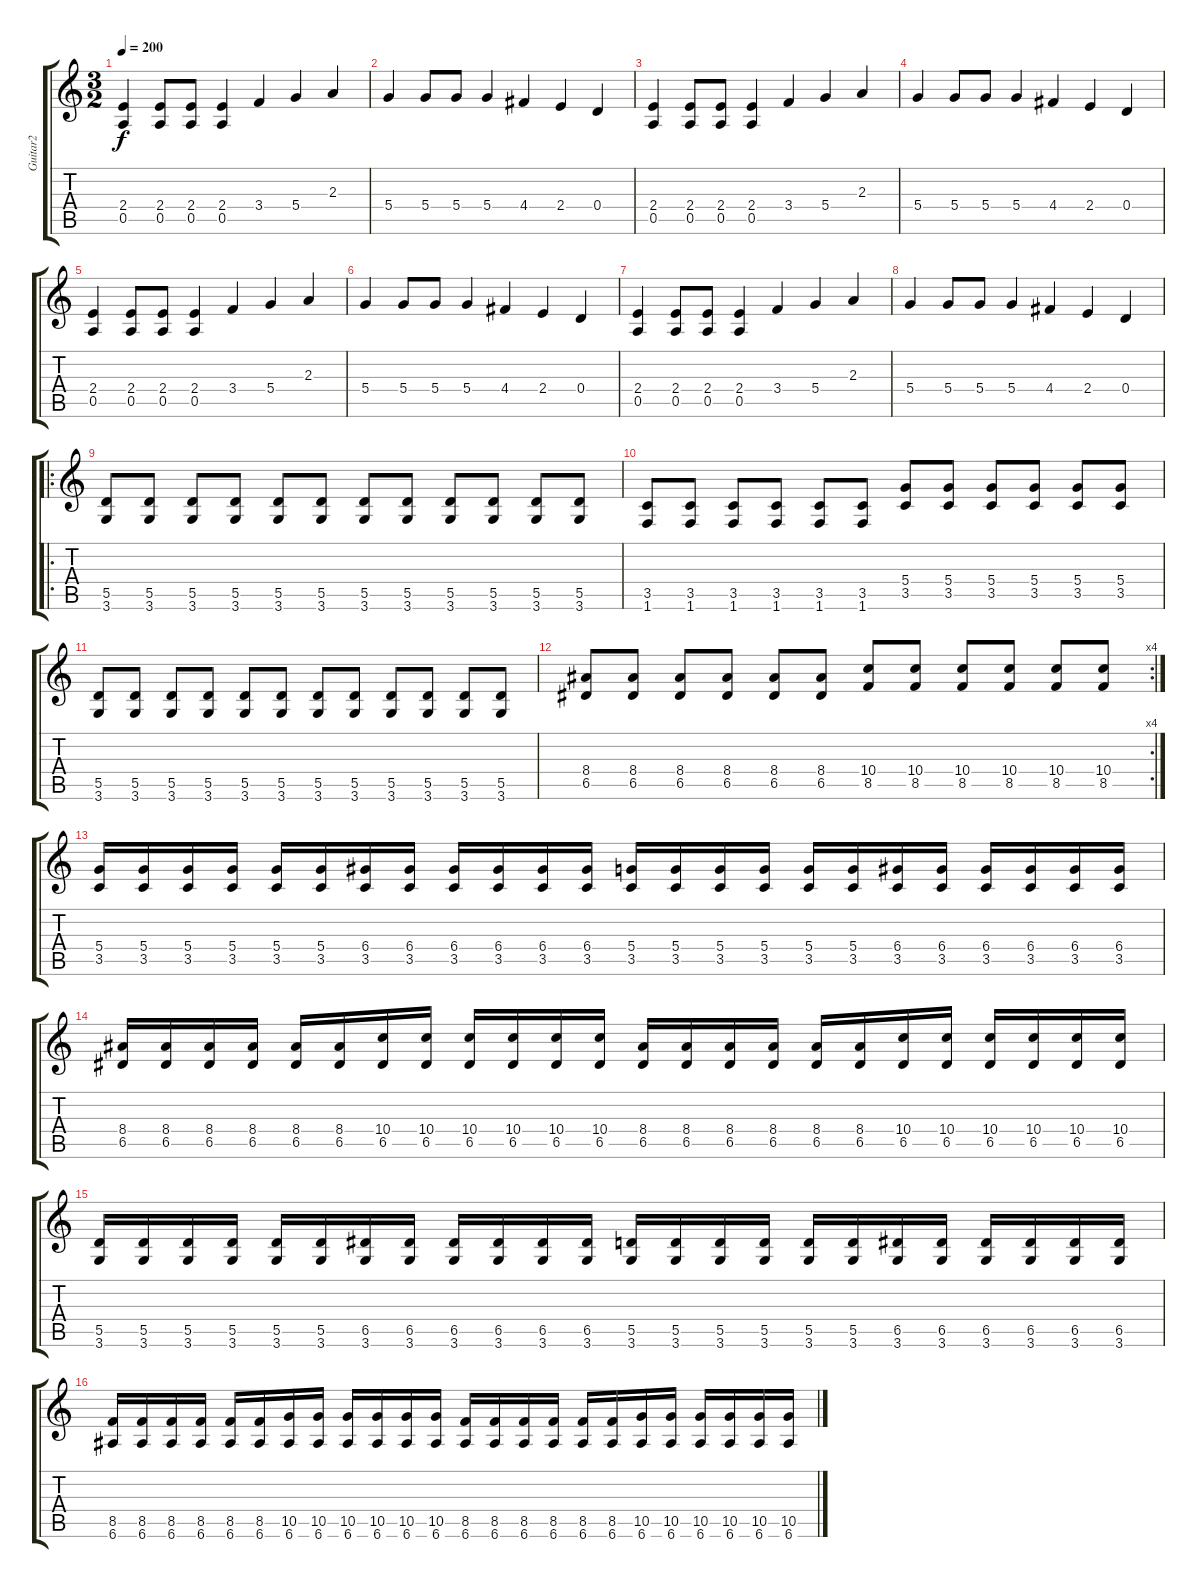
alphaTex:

\track ("Guitar2" "Guitar2") {instrument overdrivenguitar}
\staff {score tabs}
\tuning (E4 B3 G3 D3 A2 E2) {hide}
\ts (3 2)
\tempo 200
\clef g2
\ks c
(2.4 0.5).4{dy f} (2.4 0.5).8 (2.4 0.5).8 (2.4 0.5).4 3.4.4 5.4.4 2.3.4 |
5.4.4 5.4.8 5.4.8 5.4.4 4.4.4 2.4.4 0.4.4 |
(2.4 0.5).4 (2.4 0.5).8 (2.4 0.5).8 (2.4 0.5).4 3.4.4 5.4.4 2.3.4 |
5.4.4 5.4.8 5.4.8 5.4.4 4.4.4 2.4.4 0.4.4 |
(2.4 0.5).4 (2.4 0.5).8 (2.4 0.5).8 (2.4 0.5).4 3.4.4 5.4.4 2.3.4 |
5.4.4 5.4.8 5.4.8 5.4.4 4.4.4 2.4.4 0.4.4 |
(2.4 0.5).4 (2.4 0.5).8 (2.4 0.5).8 (2.4 0.5).4 3.4.4 5.4.4 2.3.4 |
5.4.4 5.4.8 5.4.8 5.4.4 4.4.4 2.4.4 0.4.4 |
\ro
(5.5 3.6).8 (5.5 3.6).8 (5.5 3.6).8 (5.5 3.6).8 (5.5 3.6).8 (5.5 3.6).8 (5.5 3.6).8 (5.5 3.6).8 (5.5 3.6).8 (5.5 3.6).8 (5.5 3.6).8 (5.5 3.6).8 |
(3.5 1.6).8 (3.5 1.6).8 (3.5 1.6).8 (3.5 1.6).8 (3.5 1.6).8 (3.5 1.6).8 (5.4 3.5).8 (5.4 3.5).8 (5.4 3.5).8 (5.4 3.5).8 (5.4 3.5).8 (5.4 3.5).8 |
(5.5 3.6).8 (5.5 3.6).8 (5.5 3.6).8 (5.5 3.6).8 (5.5 3.6).8 (5.5 3.6).8 (5.5 3.6).8 (5.5 3.6).8 (5.5 3.6).8 (5.5 3.6).8 (5.5 3.6).8 (5.5 3.6).8 |
\rc 4
(8.4 6.5).8 (8.4 6.5).8 (8.4 6.5).8 (8.4 6.5).8 (8.4 6.5).8 (8.4 6.5).8 (10.4 8.5).8 (10.4 8.5).8 (10.4 8.5).8 (10.4 8.5).8 (10.4 8.5).8 (10.4 8.5).8 |
(5.4 3.5).16 (5.4 3.5).16 (5.4 3.5).16 (5.4 3.5).16 (5.4 3.5).16 (5.4 3.5).16 (6.4 3.5).16 (6.4 3.5).16 (6.4 3.5).16 (6.4 3.5).16 (6.4 3.5).16 (6.4 3.5).16 (5.4 3.5).16 (5.4 3.5).16 (5.4 3.5).16 (5.4 3.5).16 (5.4 3.5).16 (5.4 3.5).16 (6.4 3.5).16 (6.4 3.5).16 (6.4 3.5).16 (6.4 3.5).16 (6.4 3.5).16 (6.4 3.5).16 |
(8.4 6.5).16 (8.4 6.5).16 (8.4 6.5).16 (8.4 6.5).16 (8.4 6.5).16 (8.4 6.5).16 (10.4 6.5).16 (10.4 6.5).16 (10.4 6.5).16 (10.4 6.5).16 (10.4 6.5).16 (10.4 6.5).16 (8.4 6.5).16 (8.4 6.5).16 (8.4 6.5).16 (8.4 6.5).16 (8.4 6.5).16 (8.4 6.5).16 (10.4 6.5).16 (10.4 6.5).16 (10.4 6.5).16 (10.4 6.5).16 (10.4 6.5).16 (10.4 6.5).16 |
(5.5 3.6).16 (5.5 3.6).16 (5.5 3.6).16 (5.5 3.6).16 (5.5 3.6).16 (5.5 3.6).16 (6.5 3.6).16 (6.5 3.6).16 (6.5 3.6).16 (6.5 3.6).16 (6.5 3.6).16 (6.5 3.6).16 (5.5 3.6).16 (5.5 3.6).16 (5.5 3.6).16 (5.5 3.6).16 (5.5 3.6).16 (5.5 3.6).16 (6.5 3.6).16 (6.5 3.6).16 (6.5 3.6).16 (6.5 3.6).16 (6.5 3.6).16 (6.5 3.6).16 |
(8.5 6.6).16 (8.5 6.6).16 (8.5 6.6).16 (8.5 6.6).16 (8.5 6.6).16 (8.5 6.6).16 (10.5 6.6).16 (10.5 6.6).16 (10.5 6.6).16 (10.5 6.6).16 (10.5 6.6).16 (10.5 6.6).16 (8.5 6.6).16 (8.5 6.6).16 (8.5 6.6).16 (8.5 6.6).16 (8.5 6.6).16 (8.5 6.6).16 (10.5 6.6).16 (10.5 6.6).16 (10.5 6.6).16 (10.5 6.6).16 (10.5 6.6).16 (10.5 6.6).16
